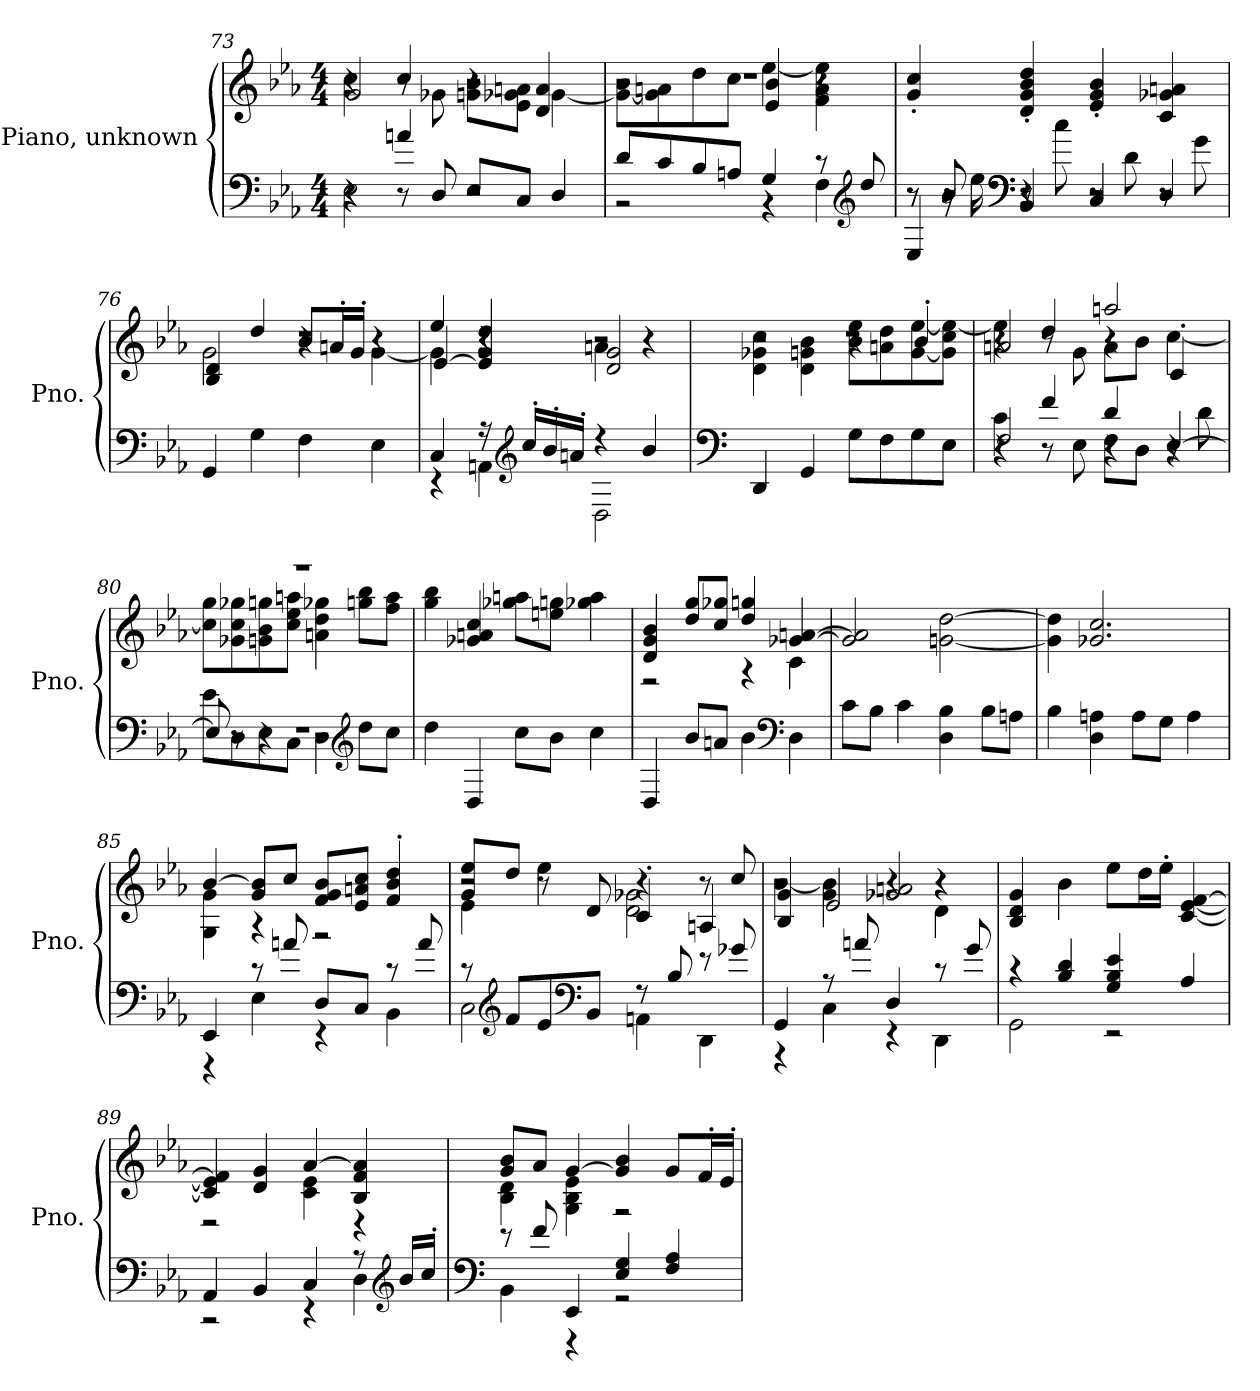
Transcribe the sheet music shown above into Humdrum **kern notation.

**kern	**kern
*part1	*part1
*staff2	*staff1
*I"Piano, unknown	*
*I'Pno.	*
!!LO:LB:g=z
*clefF4	*clefG2
*k[b-e-a-]	*k[b-e-a-]
*M4/4	*M4/4
=73	=73
*^	*^
*	*^	*	*^
4r	2E-\	4r	4r	4cc\	2g/
4an/	.	8r	4cc/	8r	.
.	.	8D/	.	8g-X\	.
2r	2r	8E-/L	2r	8gn\ 8b-\L	4r
.	.	8C/J	.	8e-\ 8g-X\ 8an\J	.
.	.	4D/	.	[4g-\	4d/ 4a/
*	*v	*v	*	*	*
=74	=74	=74	=74	=74
8d/L	2r	1r	8g-\_ 8b-\L	2r
8c/	.	.	8g-\] 8an\	.
8B-/	.	.	8dd\	.
8An/J	.	.	8cc\J	.
4G/	4r	.	[4ee-\	4e-/ 4b-/
8r	4F\	.	4f\ 4a\ 4ee-\]	4r
*clefG2	*	*	*	*
8dd/	.	.	.	.
*	*	*v	*v	*v
=75	=75	=75
*	*^	*
8r	8r	4E-/	4g/' 4cc/'
8b-/	16r	.	.
.	16ee-\	.	.
*clefF4	*	*	*
4r	8r	4BB-/	4d/' 4g/' 4b-/' 4dd/'
.	8cc\	.	.
2r	8r	4C/	4e-/' 4g/' 4b-/'
.	8d\	.	.
.	8r	4D/	4c/ 4g-X/ 4an/
.	8g\	.	.
*v	*v	*v	*
!!LO:LB:g=z
=76	=76
*	*^
*	*	*^
4GG/	1r	2g\	4B-/ 4d/
4G\	.	.	4dd/
4F\	.	4r	8b-/L
.	.	.	16an'/L
.	.	.	16g'/JJ
4E-\	.	[4g\	4r
=77	=77	=77	=77
*^	*	*	*
4C/	4r	4ee-/	4g\]	[4e-/
16r	4AAn\	4r	4r	4e-/] 4g/ 4dd/
*clefG2	*	*	*	*
16cc'/LL	.	.	.	.
16b-'/	.	.	.	.
16an'/JJ	.	.	.	.
4r	2D\	2r	4an\	2d/ 2g/
4b-/	.	.	4r	.
*v	*v	*	*	*
=78	=78	=78	=78
*clefF4	*	*	*
4DD/	1r	4d\ 4g-X\ 4cc\	2r
4GG/	.	4d\ 4gn\ 4b-\	.
8G\L	.	8b-\ 8ee-\L	4r
8F\	.	8an\ 8dd\	.
8G\	.	[8g\ [8ee-\	4b-'/
8E-\J	.	8g\] 8cc\ 8ee-\_J	.
=79	=79	=79	=79
*^	*	*	*
*	*^	*	*	*
4r	4c\	2F/	4r	4ee-\]	2an/
4f/	8r	.	4dd/	8r	.
.	8E-\	.	.	8g\	.
4d/	8F\L	4r	2aan/	8a\L	4r
.	8D\J	.	.	8b-\J	.
4r	8r	[4E-/	.	[4cc\	4c'/
.	8d\	.	.	.	.
*	*	*	*	*v	*v
!!LO:LB:g=z
=80	=80	=80	=80	=80
1r	8e-\L	8E-/]	1r	8cc\] 8gg\L
.	8D\	8r	.	8g-X\ 8cc\ 8gg-X\
.	8E-\	4r	.	8gn\ 8b-\ 8ggn\
.	8C\J	.	.	8cc\ 8ee-\ 8aan\J
.	4D\	2r	.	4an\ 4dd\ 4gg-X\
*clefG2	*	*	*	*
.	8dd\L	.	.	8ggn\ 8bb-\L
.	8cc\J	.	.	8ff\ 8aa\J
*v	*v	*v	*	*
*	*v	*v
=81	=81
4dd\	4gg\ 4bb-\
4D/	4g-X/ 4an/ 4cc/
8cc\L	8gg-X\ 8aan\L
8b-\J	8een\ 8ggn\J
4cc\	4gg-X\ 4aa\
=82	=82
*	*^
4D/	4d/ 4g/ 4b-/	2r
8b-/L	8dd/ 8gg/L	.
8an/J	8cc/ 8gg-X/J	.
4b-\	4dd/ 4ggn/	4r
*clefF4	*	*
4D\	[4g-X/ [4an/	4c\
*	*v	*v
=83	=83
8c\L	2g-/] 2a/]
8B-\J	.
4c\	.
4D\ 4B-\	[2gn\ [2dd\
8B-\L	.
8An\J	.
!!LO:LB:g=z
=84	=84
4B-\	4g\] 4dd\]
4D\ 4An\	2.g-X/ 2.cc/
8A\L	.
8G\J	.
4A\	.
=85	=85
*^	*^
4EE-/	4r	[4b-/	4G\ 4g\
8r	4E-\	8g/ 8b-/]L	4r
8an/	.	8cc/J	.
8D/L	4r	8f/ 8g/ 8b-/L	2r
8C/J	.	8e-/ 8an/ 8cc/J	.
8r	4BB-\	4f/' 4b-/' 4dd/'	.
8a/	.	.	.
=86	=86	=86	=86
*	*	*	*^
8r	2C\	8g/ 8ee-/L	4e-\	2r
*clefG2	*	*	*	*
8f/L	.	8dd/J	.	.
8e-/	.	8r	4ee-\	.
*clefF4	*	*	*	*
8BB-/J	.	8d/	.	.
8r	4AAn\	4c'/	2d\ 2g-X\	4r
8B-/	.	.	.	.
8r	4DD\	8r	.	4An/
8g-X/	.	8cc/	.	.
=87	=87	=87	=87	=87
4GG/	4r	2r	[4b-\	4B-/ 4g/
8r	4C\	.	4g\ 4b-\]	2e-/
8an/	.	.	.	.
4D/	4r	2g-X/ 2an/	4r	.
8r	4DD\	.	4d\	4r
8g/	.	.	.	.
*	*	*v	*v	*v
!!LO:PB:g=z
=88	=88	=88
4r	2GG\	4B-/ 4d/ 4g/
4B-/ 4d/	.	4b-\
4G/ 4B-/ 4e-/	2r	8ee-\L
.	.	16dd\L
.	.	16ee-'\JJ
4A-/	.	[4c/ [4e-/ [4f/
=89	=89	=89
*	*	*^
4AA-/	2r	4c/] 4e-/] 4f/]	2r
4BB-/	.	4d/ 4g/	.
4C/	4r	[4a-/	4c\ 4e-\
8r	4D\	4B-/ 4f/ 4a-/]	4r
*clefG2	*	*	*
16b-/LL	.	.	.
16cc'/JJ	.	.	.
=90	=90	=90	=90
*clefF4	*	*	*
8r	4BB-\	8g/ 8b-/L	4B-\ 4d\
8f/	.	8a-/J	.
4EE-/	4r	[4g/	4G\ 4B-\ 4e-\
4E-/ 4G/	2r	4g/] 4b-/	2r
4F/ 4A-/	.	8g/L	.
.	.	16f'/L	.
.	.	16e-'/JJ	.
*v	*v	*	*
*	*v	*v
=	=
*-	*-
